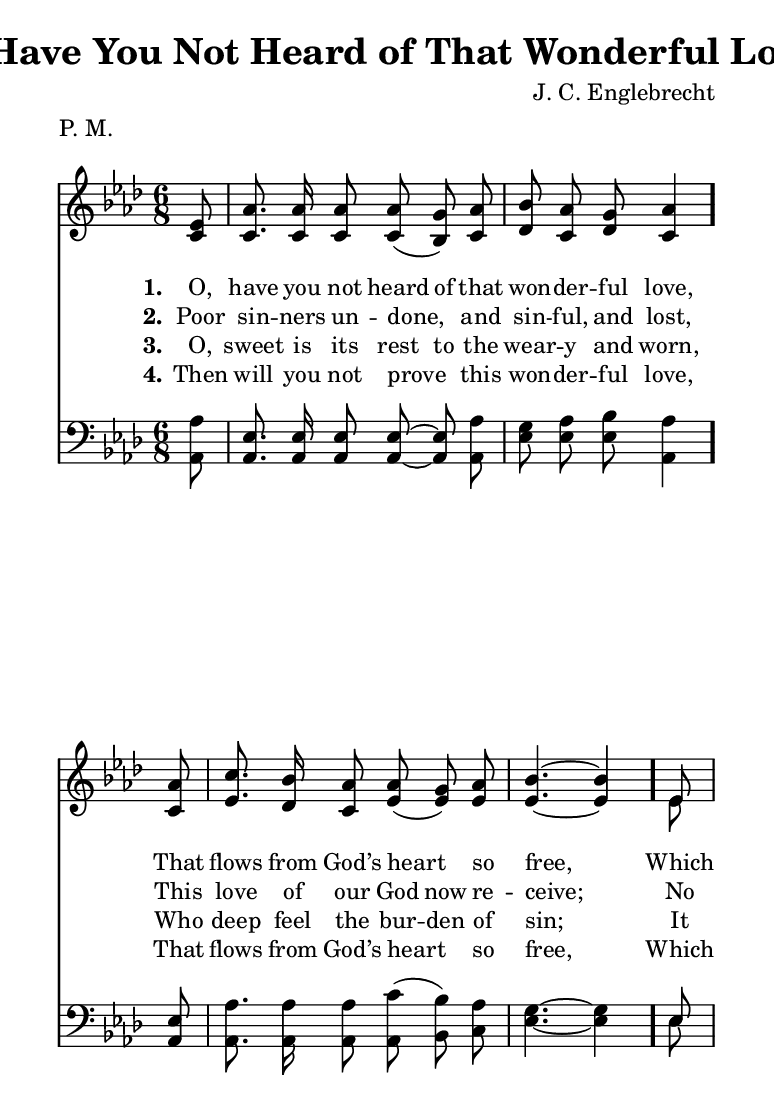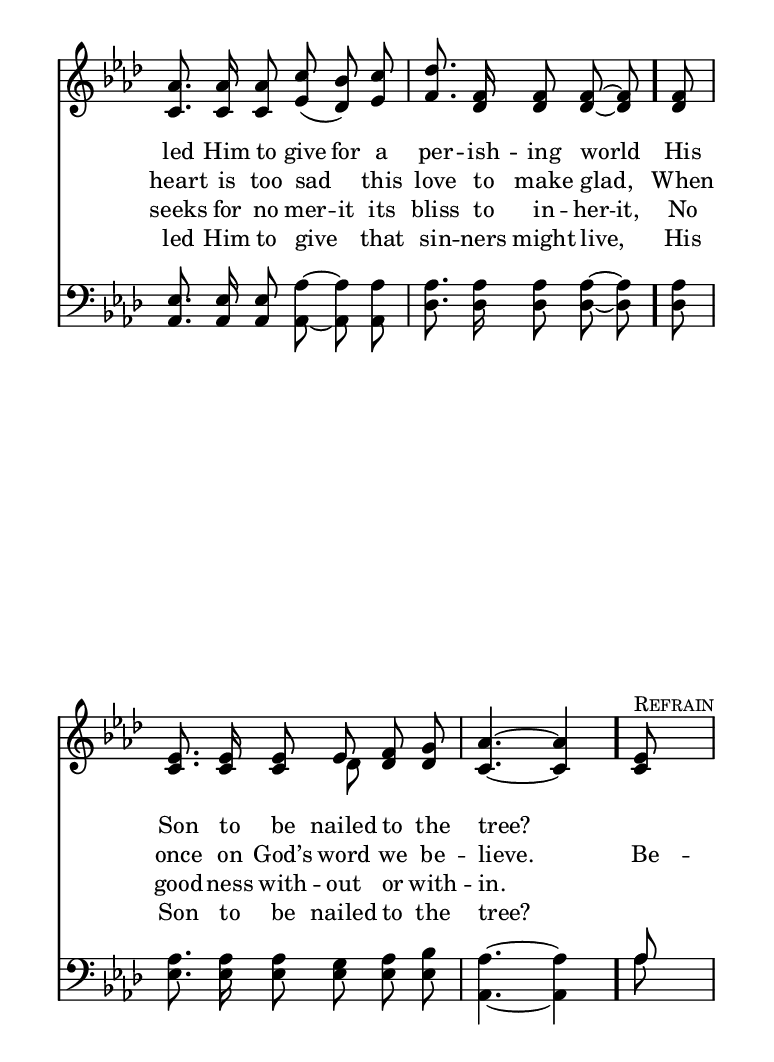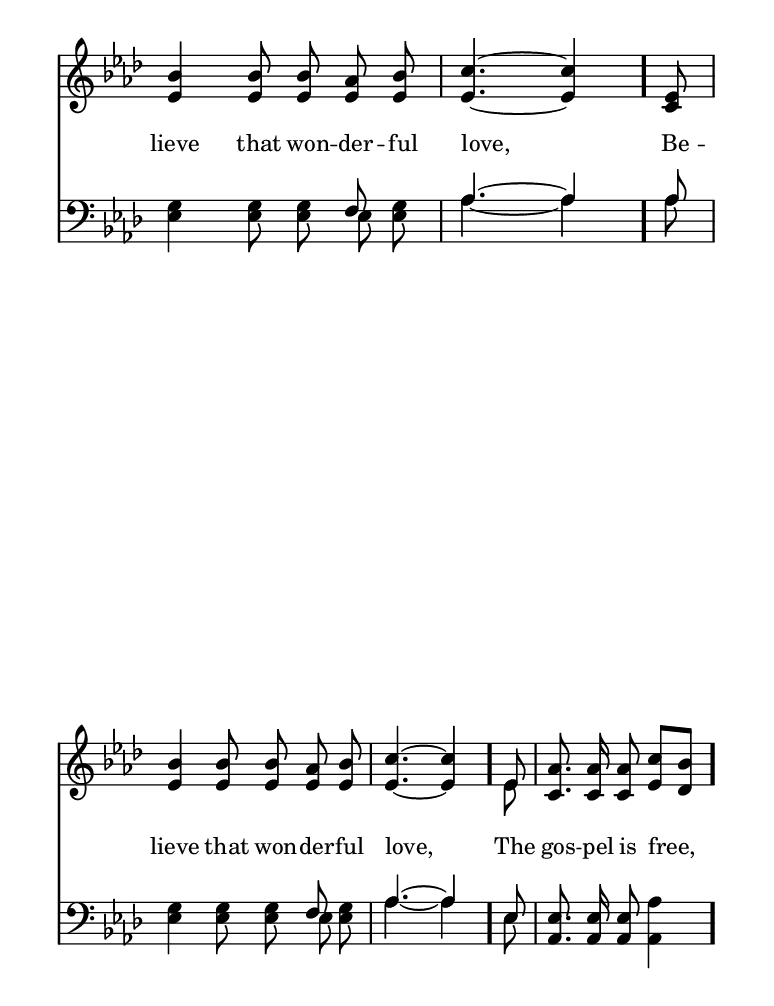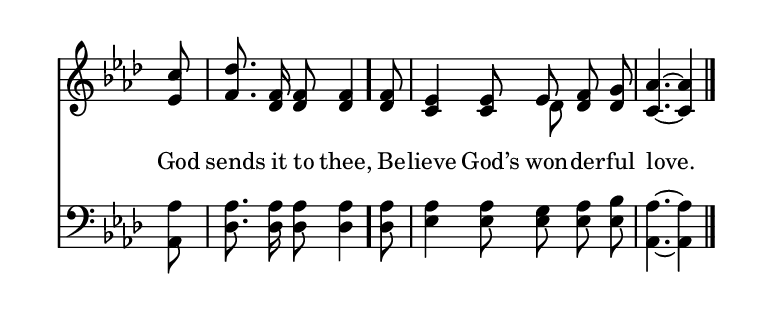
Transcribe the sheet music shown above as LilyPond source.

\include "common/global.ily"
\paper {
  \include "common/paper.ily"
  %ragged-bottom = ##t
  ragged-last-bottom = ##t
  systems-per-page = ##f
  system-count = #(cond (is-eogsized 5) (#t #f))
  page-count = #(cond (is-eogsized 2) (#t #f))
}

\header{
  %gospel
  hymnnumber = "25"
  title = "O, Have You Not Heard of That Wonderful Love?"
  tunename = ""
  meter = "P. M."
  %poet = ""
  composer = "J. C. Englebrecht"
  %copyright = ""
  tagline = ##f
}

% for fermata in MIDI
ta = { \tempo 8=120 }
tb = { \tempo 8=60  }

patternAA = { c8 | c8. c16 c8 c8( c8) c8 | c8 c8 c8 c4        }
patternAB = { c8 | c8. c16 c8 c8( c8) c8 | c8. c16 c8 c8 ~ c8 }
patternAC = { c8 | c8. c16 c8 c8 ~ c8 c8 | c8 c8 c8 c4        }
patternAD = { c8 | c8. c16 c8 c8 ~ c8 c8 | c8. c16 c8 c8 ~ c8 }

patternBA = { c8 | c8. c16 c8 c8( c8) c8 | c4. ~ c4 }
patternBB = { c8 | c8. c16 c8 c8  c8  c8 | c4. ~ c4 }

patternCA = { c8 | c4 c8 c8 c8 c8 c4. ~ c4 }

patternDA = { c8 | c8. c16 c8 c8[ c8] c8 | c8. c16 c8 c4 }
patternDB = { c8 | c8. c16 c8 c4      c8 | c8. c16 c8 c4 }

global = {
  \include "common/overrides.ily"
  \override Staff.TimeSignature.style = #'numbered
  \time 6/8
  \override Score.MetronomeMark.transparent = ##t % hide all fermata changes too
  \ta
  \key aes \major
  \partial 8
  \autoBeamOff
}

notesSoprano = {
\global
\relative c' {

  \changePitch \patternAA { ees  | aes aes aes aes g aes | bes aes g aes }
  \changePitch \patternBA { aes  | c bes aes aes g aes   | bes bes       }
  \changePitch \patternAB { ees, | aes aes aes c bes c   | des f, f f f  } \eogbreak
  \changePitch \patternBB { f    | ees ees ees ees f g   | aes aes       }

  << s^\markup { \small \caps "Refrain" }
  \changePitch \patternCA { ees  | bes' bes bes aes bes | c c        } >>
  \changePitch \patternCA { ees, | bes' bes bes aes bes | c c        }
  \changePitch \patternDA { ees, | aes aes aes c bes c  | des f, f f }
  \changePitch \patternCA { f    | ees ees ees f g      | aes aes    }

  \bar "|."

}
}

notesAlto = {
\global
\relative e' {

  \changePitch \patternAA { c   | c c c c bes c         | des c des c       }
  \changePitch \patternBA { c   | ees des c ees ees ees | ees ees           }
  \changePitch \patternAB { ees | c c c ees des ees     | f des des des des }
  \changePitch \patternBB { des | c c c des des des     | c c               }

  \changePitch \patternCA { c   | ees ees ees ees ees   | ees ees           }
  \changePitch \patternCA { c   | ees ees ees ees ees   | ees ees           }
  \changePitch \patternDA { ees | c c c ees des ees     | f des des des     }
  \changePitch \patternCA { des | c c des des des       | c c               }

}
}

notesTenor = {
\global
\relative a {

  \changePitch \patternAC { aes | ees ees ees ees ees aes | g aes bes aes       }
  \changePitch \patternBA { ees | aes aes aes c bes aes   | g g                 }
  \changePitch \patternAD { ees | ees ees ees aes aes aes | aes aes aes aes aes }
  \changePitch \patternBB { aes | aes aes aes g aes bes   | aes aes             }

  \changePitch \patternCA { aes | g g g f g               | aes aes             }
  \changePitch \patternCA { aes | g g g f g               | aes aes             }
  \changePitch \patternDB { ees | ees ees ees aes aes     | aes aes aes aes     }
  \changePitch \patternCA { aes | aes aes g aes bes       | aes aes             }

}
}

notesBass = {
\global
\relative a, {

  \changePitch \patternAC { aes  | aes aes aes aes aes aes  | ees' ees ees aes,   }
  \changePitch \patternBA { aes  | aes aes aes aes bes c    | ees ees             }
  \changePitch \patternAD { ees  | aes, aes aes aes aes aes | des des des des des }
  \changePitch \patternBB { des  | ees ees ees ees ees ees  | aes, aes            }

  \changePitch \patternCA { aes' | ees ees ees ees ees      | aes aes             }
  \changePitch \patternCA { aes  | ees ees ees ees ees      | aes aes             }
  \changePitch \patternDB { ees  | aes, aes aes aes aes     | des des des des     }
  \changePitch \patternCA { des  | ees ees ees ees ees      | aes, aes            }

}
}

Refrain = \lyricmode {

Be -- lieve that won -- der -- ful love, \bar "."
Be -- lieve that won -- der -- ful love, \bar "."
The gos -- pel is free, \bar "." { \pageBreak }
God sends it to thee, \bar "."
Be -- lieve God’s won -- der -- ful love. \bar "."

}

wordsA = \lyricmode {
\set stanza = "1."

O, have you not { \mon } heard of { \moff } that won -- der -- ful love, \bar "."
That flows from God’s heart so free, \bar "."
Which led Him to { \mon } give for { \moff } a per -- ish -- ing world \bar "."
His Son to be nailed to the tree? \bar "."

}

wordsB = \lyricmode {
\set stanza = "2."

Poor sin -- ners un -- done, and sin -- ful, and lost,
This love of our { \mon } God now { \moff } re -- ceive;
No heart is too sad this love to make glad,
When once on God’s word we be -- lieve.

\bar "."

\Refrain

}

wordsC = \lyricmode {
\set stanza = "3."

O, sweet is its { \mon } rest to { \moff } the wear -- y and worn,
Who deep feel the { \mon } bur -- den { \moff } of sin;
It seeks for no { \mon } mer -- it { \moff } its bliss to { \mon } in -- her -- it, { \moff }
No good -- ness with -- out or with -- in.

}

wordsD = \lyricmode {
\set stanza = "4."

Then will you not prove this won -- der -- ful love,
That flows from God’s heart so free,
Which led Him to give that sin -- ners might live,
His Son to be nailed to the tree?

}

\score {
  \context ChoirStaff <<
    \context Staff = upper <<
      \set Staff.autoBeaming = ##f
      \set ChoirStaff.systemStartDelimiter = #'SystemStartBar
      \set ChoirStaff.printPartCombineTexts = ##f
      \partcombine #'(2 . 9) \notesSoprano \notesAlto
      \context NullVoice = sopranos { \voiceOne << \notesSoprano >> }
      \context NullVoice = altos { \voiceTwo << \notesAlto >> }
      \context Lyrics = one   \lyricsto sopranos \wordsA
      \context Lyrics = two   \lyricsto sopranos \wordsB
      \context Lyrics = three \lyricsto sopranos \wordsC
      \context Lyrics = four  \lyricsto sopranos \wordsD
      %\context Lyrics = five  \lyricsto sopranos \wordsE
    >>
    \context Staff = men <<
      \set Staff.autoBeaming = ##f
      \clef bass
      \set ChoirStaff.printPartCombineTexts = ##f
      \partcombine #'(2 . 9) \notesTenor \notesBass
      \context NullVoice = tenors { \voiceOne << \notesTenor >> }
      \context NullVoice = basses { \voiceTwo << \notesBass >> }
    >>
  >>
  \layout {
    \include "common/layout.ily"
  }
  \midi{
    \include "common/midi.ily"
  }
}

\version "2.19.49"  % necessary for upgrading to future LilyPond versions.

% vi:set et ts=2 sw=2 ai nocindent syntax=lilypond:
